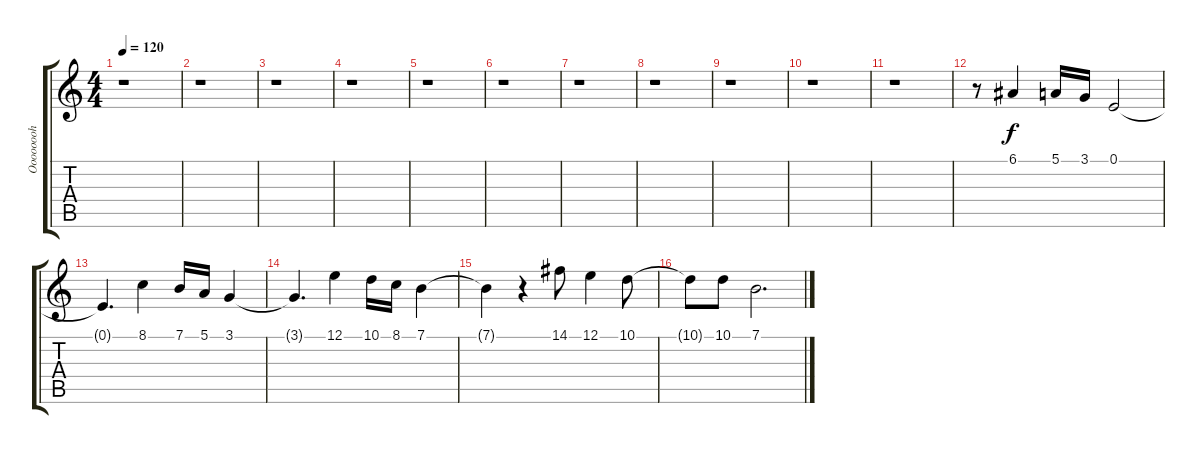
\track ("Oooooooh" "Oooooooh") {instrument pad6metallic}
\staff {score tabs}
\tuning (E4 B3 G3 D3 A2 E2) {hide}
\ts (4 4)
\tempo 120
\clef g2
\ks c
r.1{dy f} |
r.1 |
r.1 |
r.1 |
r.1 |
r.1 |
r.1 |
r.1 |
r.1 |
r.1 |
r.1 |
r.8 6.1.4 5.1.16 3.1.16 0.1.2 |
0.1{t}.4{d} 8.1.4 7.1.16 5.1.16 3.1.4 |
3.1{t}.4{d} 12.1.4 10.1.16 8.1.16 7.1.4 |
7.1{t}.4 r.4 14.1.8 12.1.4 10.1.8 |
10.1{t}.8 10.1.8 7.1.2{d}
